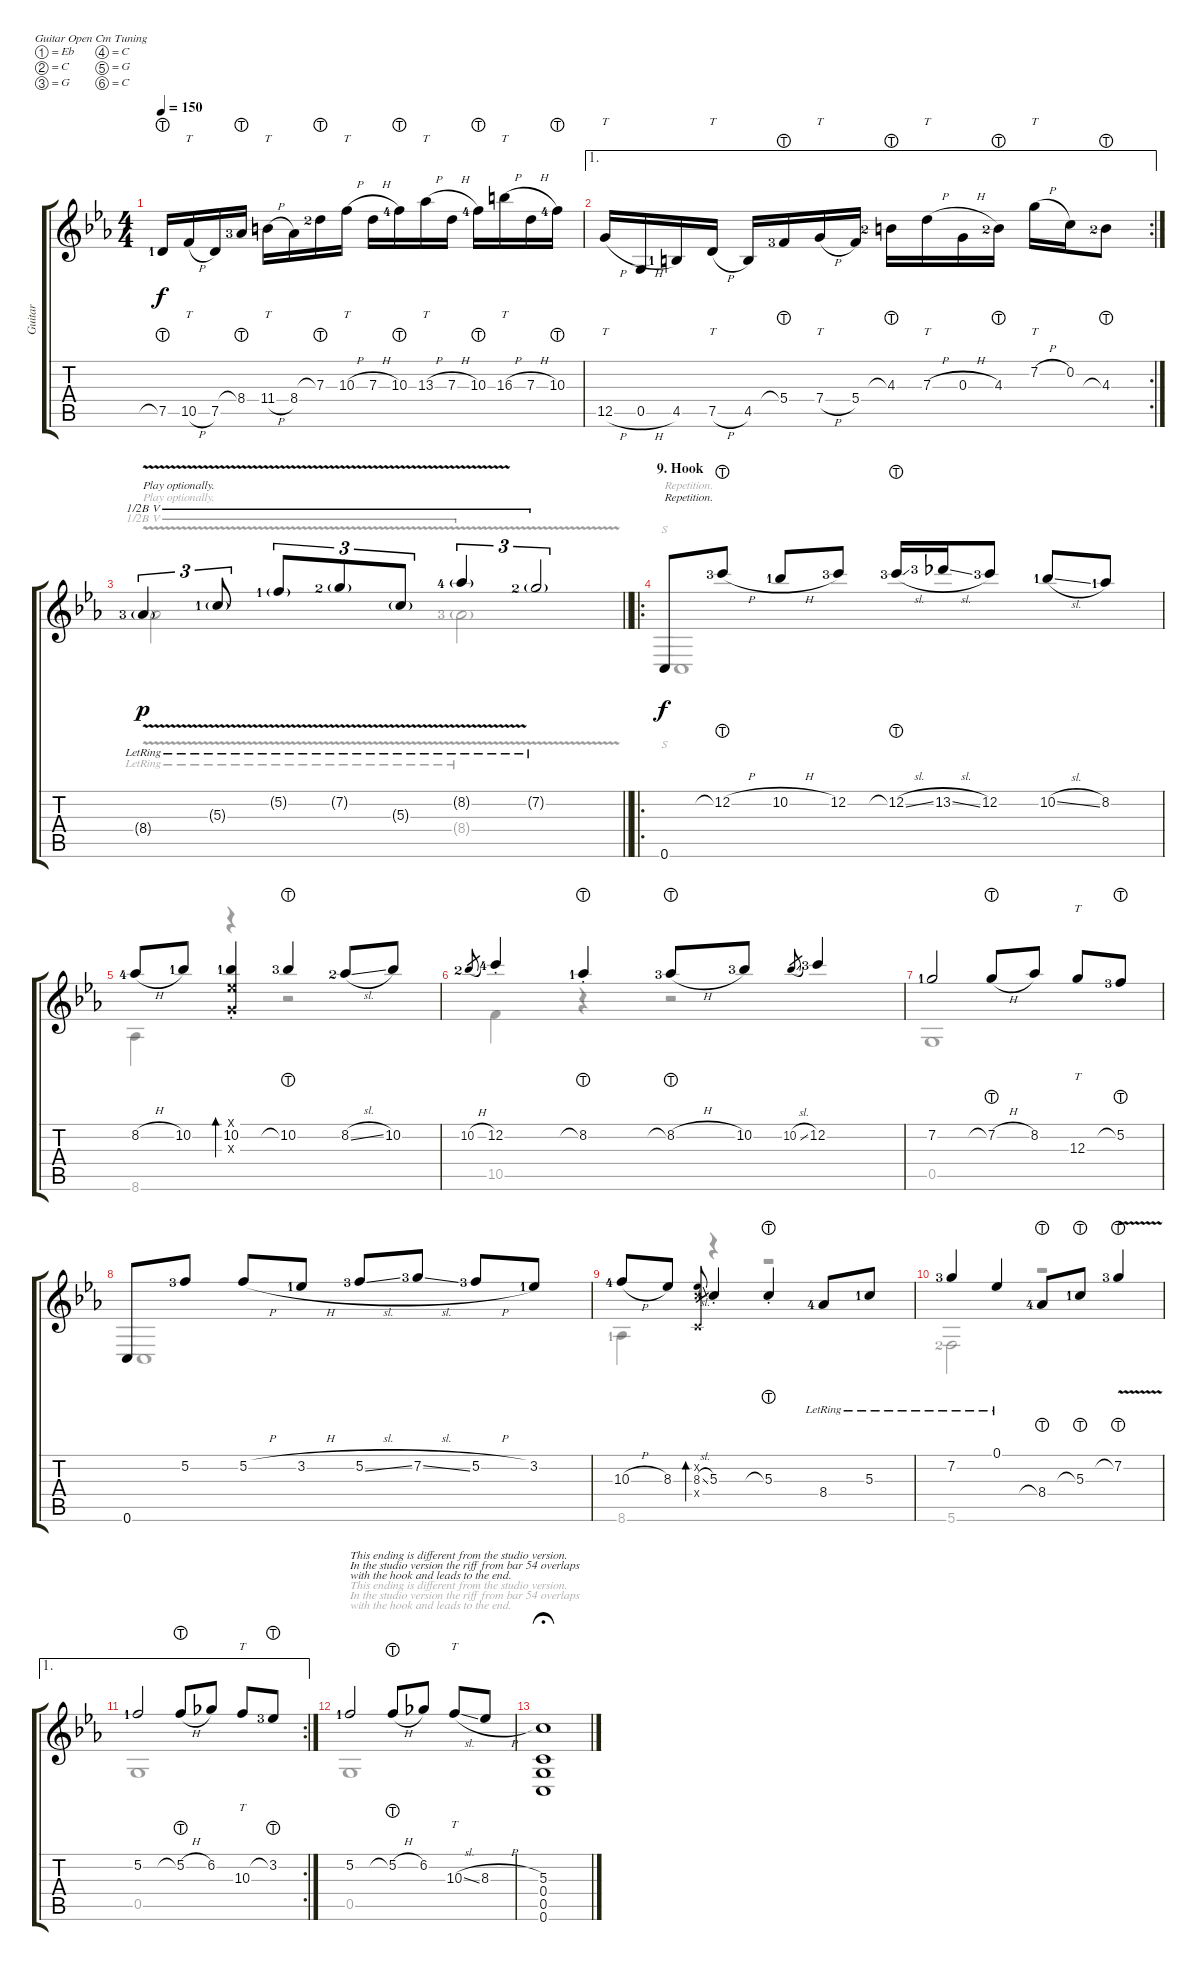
\defaultSystemsLayout 4
\bracketExtendMode groupsimilarinstruments
\otherSystemsTrackNameOrientation horizontal
\track ("Acoustic Guitar" "Guitar") {instrument acousticguitarsteel}
\staff {score tabs}
\tuning (Eb4 C4 G3 C3 G2 C2)
\voice
\ts (4 4)
\tempo 150
\clef g2
\ks cminor
7.5{lht lf 2 acc forcenatural}.16{dy f beam Up} 10.5{h acc forcenatural}.16{tt beam Up} 7.5{acc forcenatural}.16{beam Up} 8.4{lht lf 4 acc b}.16{beam Up} 11.4{h acc forcenatural}.16{tt beam Down} 8.4{acc b}.16{beam Down} 7.3{lht lf 3 acc forcenatural}.16{beam Down} 10.3{h acc forcenatural}.16{tt beam Down} 7.3{h acc forcenatural}.16{beam Down} 10.3{lht lf 5 acc forcenatural}.16{beam Down} 13.3{h acc b}.16{tt beam Down} 7.3{h acc forcenatural}.16{beam Down} 10.3{lht lf 5 acc forcenatural}.16{beam Down} 16.3{h acc forcenatural}.16{tt beam Down} 7.3{h acc forcenatural}.16{beam Down} 10.3{lht lf 5 acc forcenatural}.16{beam Down} |
\ae 1
\rc 2
12.5{h acc forcenatural}.16{tt beam Up} 0.5{h acc forcenatural}.16{beam Up} 4.5{lf 2 acc forcenatural}.16{beam Up} 7.5{h acc forcenatural}.16{tt beam Up} 4.5{acc forcenatural}.16{beam Up} 5.4{lht lf 4 acc forcenatural}.16{beam Up} 7.4{h acc forcenatural}.16{tt beam Up} 5.4{acc forcenatural}.16{beam Up} 4.3{lht lf 3 acc forcenatural}.16{beam Down} 7.3{h acc forcenatural}.16{tt beam Down} 0.3{h acc forcenatural}.16{beam Down} 4.3{lht lf 3 acc forcenatural}.16{beam Down} 7.2{h acc forcenatural}.16{tt beam Down} 0.2{acc forcenatural}.16{beam Down} 4.3{lht lf 3 acc forcenatural}.8{beam Down} |
\barLineRight lightlight
8.4{v g lr lf 4 acc b}.4{tu (3 2) txt "Play optionally." dy p barre (5 half) beam Up} 5.3{v g lr lf 2 acc forcenatural}.8{tu (3 2) barre (5 half) beam Up} 5.2{v g lr lf 2 acc forcenatural}.8{tu (3 2) barre (5 half) beam Up} 7.2{v g lr lf 3 acc forcenatural}.8{tu (3 2) barre (5 half) beam Up} 5.3{v g lr acc forcenatural}.8{tu (3 2) barre (5 half) beam Up} 8.2{v g lr lf 5 acc b}.4{tu (3 2) barre (5 half) beam Up} 7.2{g lr lf 3 acc forcenatural}.2{tu (3 2) barre (5 half) beam Up} |
\ro
\section ("" "9. Hook")
0.6{acc forcenatural}.8{txt "Repetition." dy f beam Up} 12.2{h lht lf 4 acc forcenatural}.8{beam Up} 10.2{h lf 2 acc b}.8{beam Up} 12.2{lf 4 acc forcenatural}.8{beam Up} 12.2{sl lht lf 4 acc forcenatural}.16{beam Up} 13.2{sl lf 4 acc b}.16{beam Up} 12.2{lf 4 acc forcenatural}.8{beam Up} 10.2{sl lf 2 acc b}.8{beam Up} 8.2{lf 2 acc b}.8{beam Up} |
8.2{h lf 5 acc b}.8{beam Up} 10.2{lf 2 acc b}.8{beam Up} (10.2{st lf 2 acc b} 0.3{x acc forcenatural} 0.1{x acc b}).4{bd 30 beam Up} 10.2{lht lf 4 acc b}.4{beam Up} 8.2{sl lf 3 acc b}.8{beam Up} 10.2{acc b}.8{beam Up} |
10.2{h lf 3 acc b}.8{gr beam Up} 12.2{st lf 5 acc forcenatural}.4{beam Up} 8.2{lht st lf 2 acc b}.4{beam Up} 8.2{h lht lf 4 acc b}.8{beam Up} 10.2{lf 4 acc b}.8{beam Up} 10.2{sl acc b}.8{gr beam Up} 12.2{lf 4 acc forcenatural}.4{beam Up} |
7.2{lf 2 acc forcenatural}.2{beam Up} 7.2{h lht acc forcenatural}.8{beam Up} 8.2{acc b}.8{beam Up} 12.3{acc forcenatural}.8{tt beam Up} 5.2{lht lf 4 acc forcenatural}.8{beam Up} |
0.6{acc forcenatural}.8{beam Up} 5.2{lf 4 acc forcenatural}.8{beam Up} 5.2{h acc forcenatural}.8{beam Up} 3.2{h lf 2 acc b}.8{beam Up} 5.2{sl lf 4 acc forcenatural}.8{beam Up} 7.2{sl lf 4 acc forcenatural}.8{beam Up} 5.2{h lf 4 acc forcenatural}.8{beam Up} 3.2{lf 2 acc b}.8{beam Up} |
10.3{h lf 5 acc forcenatural}.8{beam Up} 8.3{acc b}.8{beam Up} (8.3{sl acc b} 0.4{x acc forcenatural} 0.2{x acc forcenatural}).8{bd 30 gr beam Up} 5.3{st acc forcenatural}.4{beam Up} 5.3{lht st acc forcenatural}.4{beam Up} 8.4{lr lf 5 acc b}.8{beam Up} 5.3{lr lf 2 acc forcenatural}.8{beam Up} |
7.2{lr lf 4 acc forcenatural}.4{beam Up} 0.1{lr acc b}.4{beam Up} 8.4{lht lf 5 acc b}.8{beam Up} 5.3{lht lf 2 acc forcenatural}.8{beam Up} 7.2{v lht lf 4 acc forcenatural}.4{beam Up} |
\ae 1
\rc 2
5.2{lf 2 acc forcenatural}.2{beam Up} 5.2{h lht acc forcenatural}.8{beam Up} 6.2{acc b}.8{beam Up} 10.3{acc forcenatural}.8{tt beam Up} 3.2{lht lf 4 acc b}.8{beam Up} |
\scale
0.987316 5.2{lf 2 acc forcenatural}.2{txt "This ending is different from the studio version.\nIn the studio version the riff from bar 54 overlaps \nwith the hook and leads to the end." beam Up} 5.2{h lht acc forcenatural}.8{beam Up} 6.2{acc b}.8{beam Up} 10.3{sl acc forcenatural}.8{tt beam Up} 8.3{h acc b}.8{beam Up} |
\scale
1.01268 (5.3{acc forcenatural} 0.4{acc forcenatural} 0.5{acc forcenatural} 0.6{acc forcenatural}).1{fermata (medium 1) beam Up}
\voice
\clef g2
\ottava regular
\simile none
\ks cminor
|
|
\barLineRight lightlight
8.4{v lr acc b}.2{txt "Play optionally." dy p barre (5 half) beam Down} 8.4{v g lr lf 4 acc b}.2{barre (5 half) beam Down} |
0.6{acc forcenatural}.1{s txt "Repetition." dy f beam Down} |
8.6{acc b}.4{beam Down} r.4{beam Down} r.2{beam Down} |
10.5{acc forcenatural}.4{beam Down} r.4{beam Down} r.2{beam Down} |
0.5{acc forcenatural}.1{beam Down} |
0.6{acc forcenatural}.1{beam Down} |
8.6{lf 2 acc b}.4{beam Down} r.4{beam Down} r.2{beam Down} |
5.6{lf 3 acc forcenatural}.2{beam Down} r.2{beam Down} |
0.5{acc forcenatural}.1{beam Down} |
0.5{acc forcenatural}.1{txt "This ending is different from the studio version.\nIn the studio version the riff from bar 54 overlaps \nwith the hook and leads to the end." beam Down} |
